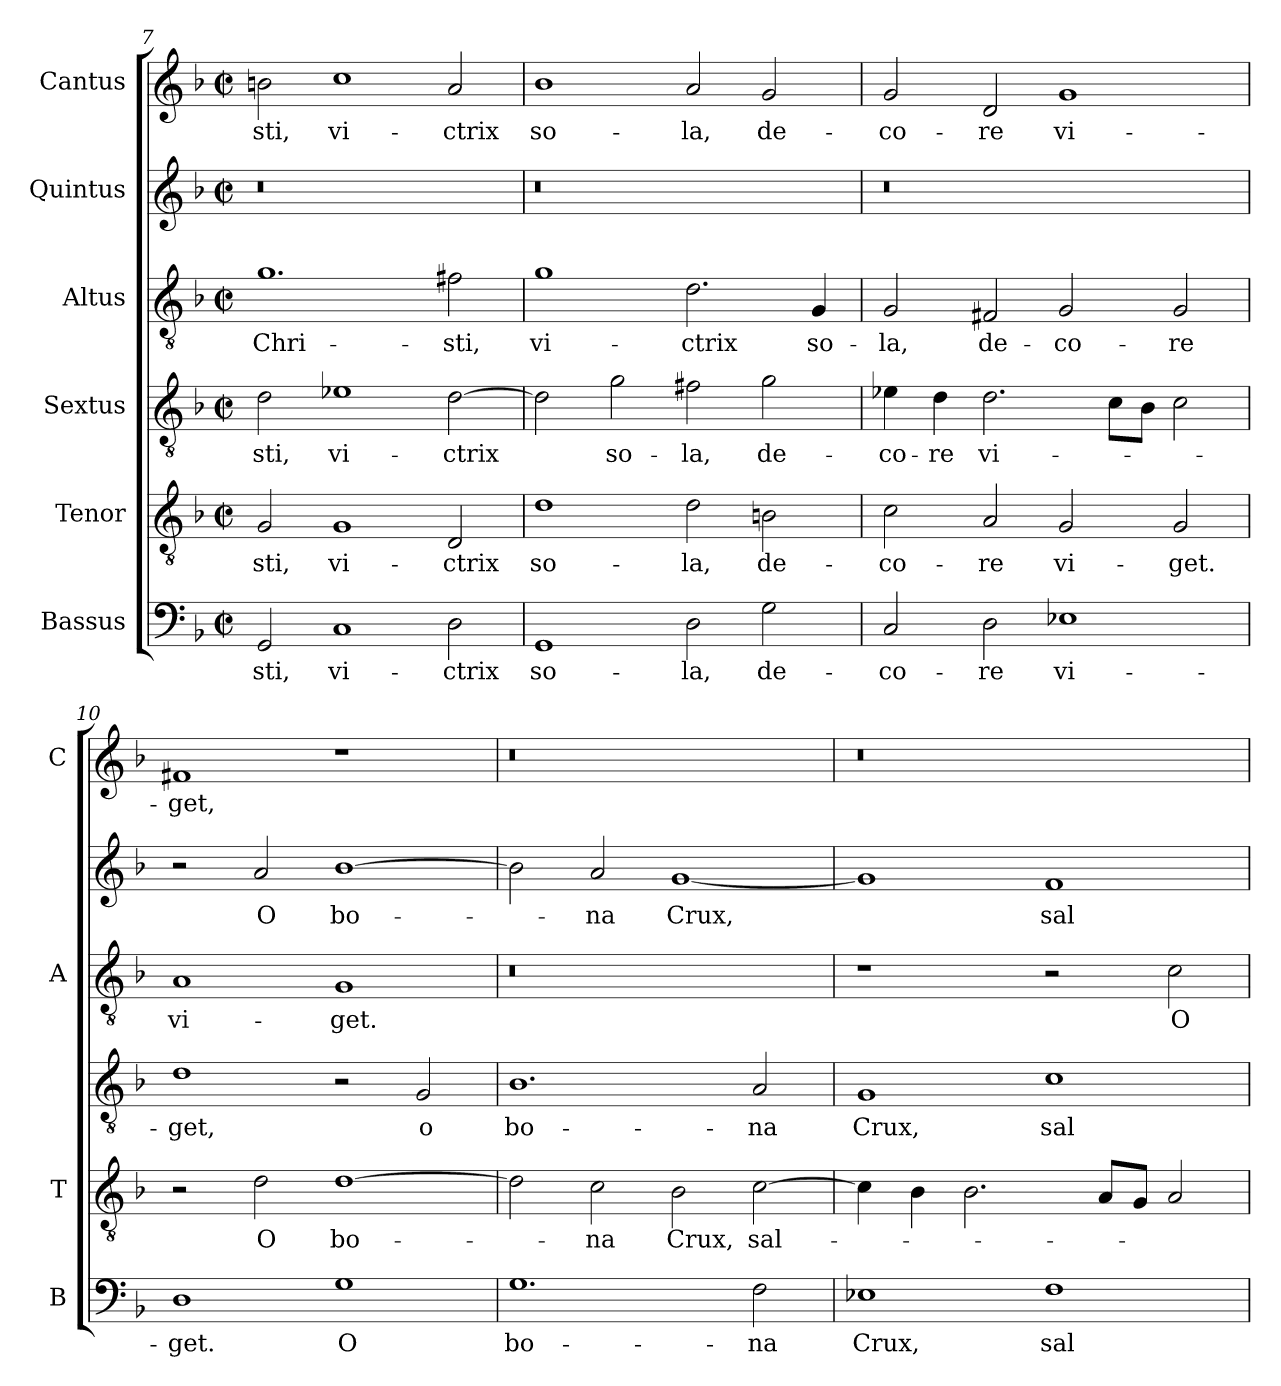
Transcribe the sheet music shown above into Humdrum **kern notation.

**kern	**text	**kern	**text	**kern	**text	**kern	**text	**kern	**text	**kern	**text
*part6	*part6	*part5	*part5	*part4	*part4	*part3	*part3	*part2	*part2	*part1	*part1
*staff6	*staff6	*staff5	*staff5	*staff4	*staff4	*staff3	*staff3	*staff2	*staff2	*staff1	*staff1
*I"Bassus	*	*I"Tenor	*	*I"Sextus	*	*I"Altus	*	*I"Quintus	*	*I"Cantus	*
*I'B	*	*I'T	*	*	*	*I'A	*	*	*	*I'C	*
*clefF4	*	*clefGv2	*	*clefGv2	*	*clefGv2	*	*clefG2	*	*clefG2	*
*k[b-]	*	*k[b-]	*	*k[b-]	*	*k[b-]	*	*k[b-]	*	*k[b-]	*
*F:	*	*F:	*	*F:	*	*F:	*	*F:	*	*F:	*
*M2/2	*	*M2/2	*	*M2/2	*	*M2/2	*	*M2/2	*	*M2/2	*
*met(c|)	*	*met(c|)	*	*met(c|)	*	*met(c|)	*	*met(c|)	*	*met(c|)	*
=7	=7	=7	=7	=7	=7	=7	=7	=7	=7	=7	=7
2GG/	-sti,	2G/	-sti,	2d\	-sti,	1.g	Chri-	0r	.	2bn\	-sti,
1C	vi-	1G	vi-	1e-X	vi-	.	.	.	.	1cc	vi-
2D\	-ctrix	2D/	-ctrix	[2d\	-ctrix	2f#X\	-sti,	.	.	2a/	-ctrix
!!LO:PB:g=z
=8	=8	=8	=8	=8	=8	=8	=8	=8	=8	=8	=8
1GG	so-	1d	so-	2d\]	.	1g	vi-	0r	.	1b-	so-
.	.	.	.	2g\	so-	.	.	.	.	.	.
2D\	-la,	2d\	-la,	2f#X\	-la,	2.d\	-ctrix	.	.	2a/	-la,
2G\	de-	2Bn\	de-	2g\	de-	.	.	.	.	2g/	de-
.	.	.	.	.	.	4G/	so-	.	.	.	.
=9	=9	=9	=9	=9	=9	=9	=9	=9	=9	=9	=9
2C/	-co-	2c\	-co-	4e-X\	-co-	2G/	-la,	0r	.	2g/	-co-
.	.	.	.	4d\	-re	.	.	.	.	.	.
2D\	-re	2A/	-re	2.d\	vi-	2F#X/	de-	.	.	2d/	-re
1E-X	vi-	2G/	vi-	.	.	2G/	-co-	.	.	1g	vi-
.	.	.	.	8c\L	.	.	.	.	.	.	.
.	.	.	.	8B-\J	.	.	.	.	.	.	.
.	.	2G/	-get.	2c\	.	2G/	-re	.	.	.	.
=10	=10	=10	=10	=10	=10	=10	=10	=10	=10	=10	=10
1D	-get.	2r	.	1d	-get,	1A	vi-	2r	.	1f#X	-get,
.	.	2d\	O	.	.	.	.	2a/	O	.	.
1G	O	[1d	bo-	2r	.	1G	-get.	[1b-	bo-	1r	.
.	.	.	.	2G/	o	.	.	.	.	.	.
!!LO:LB:g=z
=11	=11	=11	=11	=11	=11	=11	=11	=11	=11	=11	=11
1.G	bo-	2d\]	.	1.B-	bo-	0r	.	2b-\]	.	0r	.
.	.	2c\	-na	.	.	.	.	2a/	-na	.	.
.	.	2B-\	Crux,	.	.	.	.	[1g	Crux,	.	.
2F\	-na	[2c\	sal-	2A/	-na	.	.	.	.	.	.
=12	=12	=12	=12	=12	=12	=12	=12	=12	=12	=12	=12
1E-X	Crux,	4c\]	.	1G	Crux,	1r	.	1g]	.	0r	.
.	.	4B-\	.	.	.	.	.	.	.	.	.
.	.	2.B-\	.	.	.	.	.	.	.	.	.
1F	sal-	.	.	1c	sal-	2r	.	1f	sal-	.	.
.	.	8A/L	.	.	.	.	.	.	.	.	.
.	.	8G/J	.	.	.	.	.	.	.	.	.
.	.	2A/	.	.	.	2c\	O	.	.	.	.
=	=	=	=	=	=	=	=	=	=	=	=
*-	*-	*-	*-	*-	*-	*-	*-	*-	*-	*-	*-
